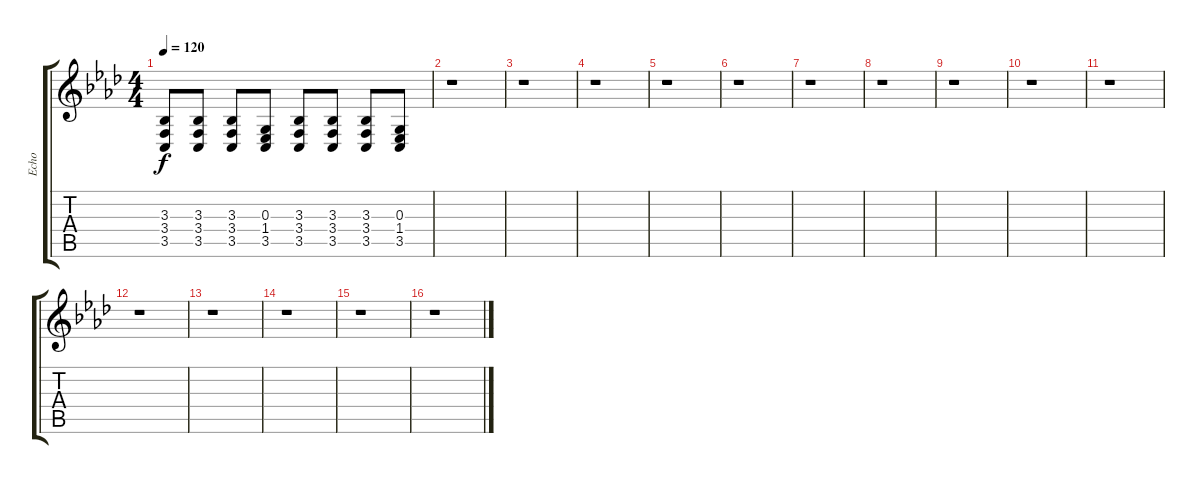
\track ("Echo" "Echo") {instrument fx7echoes}
\staff {score tabs}
\tuning (E4 B3 G3 D3 A2 E2) {hide}
\ts (4 4)
\tempo 120
\clef g2
\ks ab
(3.3 3.4 3.5).8{dy f} (3.3 3.4 3.5).8 (3.3 3.4 3.5).8 (0.3 1.4 3.5).8 (3.3 3.4 3.5).8 (3.3 3.4 3.5).8 (3.3 3.4 3.5).8 (0.3 1.4 3.5).8 |
r.1 |
r.1 |
r.1 |
r.1 |
r.1 |
r.1 |
r.1 |
r.1 |
r.1 |
r.1 |
r.1 |
r.1 |
r.1 |
r.1 |
r.1
